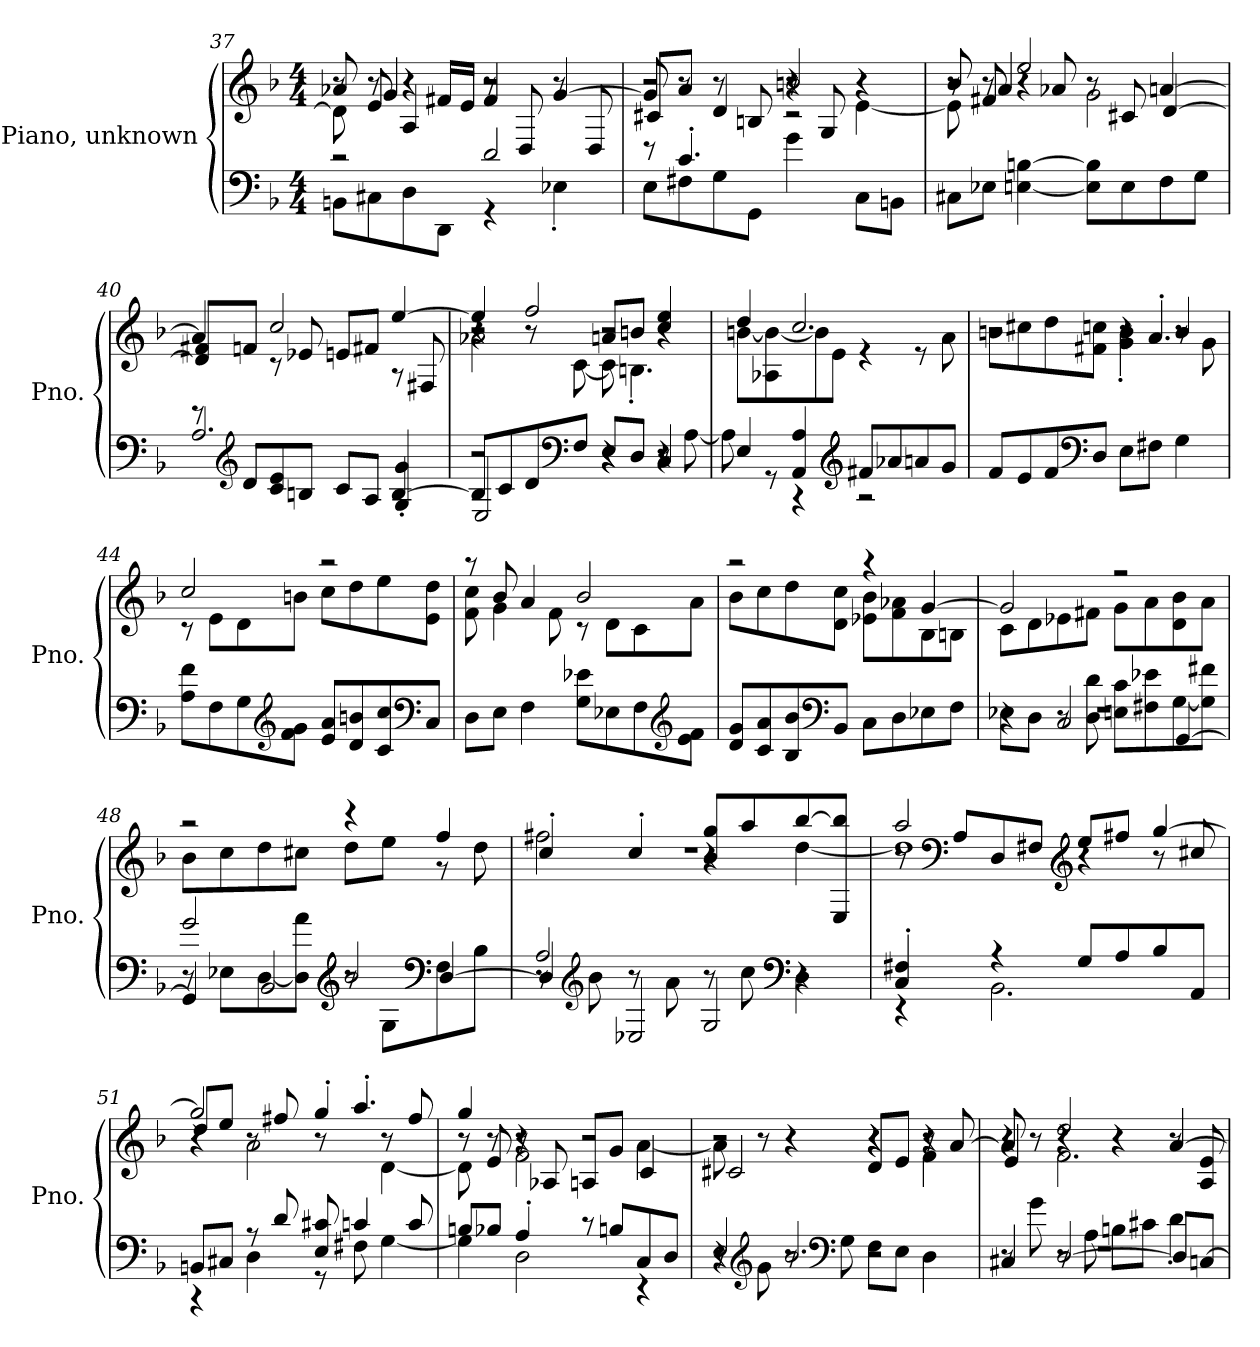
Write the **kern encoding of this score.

**kern	**kern
*part1	*part1
*staff2	*staff1
*I"Piano, unknown	*
*I'Pno.	*
!!LO:LB:g=z
*clefF4	*clefG2
*k[b-]	*k[b-]
*M4/4	*M4/4
=37	=37
*^	*^
*	*	*	*^
2r	8BBn\L	8r	8d\]	8a-X/
.	8C#X\	8e/	8r	4g/
.	8D\	4A/	4r	.
.	8DD\J	.	.	16f#X/LL
.	.	.	.	16e/JJ
2d/	4r	4f#/	2r	8r
.	.	.	.	8D/
.	4E-X'\	[4g/	.	8r
.	.	.	.	8D/
=38	=38	=38	=38	=38
8r	8E\L	8g/]	2r	8c#X/L
4.c'/	8F#X\	8r	.	8a/J
.	8G\	4d/	.	8r
.	8GG\J	.	.	8Bn/
2r	4g\	2bn/	4r	8r
.	.	.	.	8G/
.	8C\L	.	[4e\	4r
.	8BBn\J	.	.	.
*v	*v	*	*	*
=39	=39	=39	=39
8C#X\L	8r	8e\]	8b-/
8E-X\J	8f#X/	8r	4a/
[4En\ [4Bn\	2ee/	4r	.
.	.	.	8a-X/
8E\] 8B\]L	.	2g\	8r
8E\	.	.	8c#X/
8F\	[4an/	.	[4d/
8G\J	.	.	.
*	*	*v	*v
!!LO:PB:g=z
=40	=40	=40
*^	*	*
8r	2.A/	4a/]	8d/] 8f#X/L
*clefG2	*	*	*
8d/L	.	.	8fn/J
8c/ 8e/	.	2cc/	8r
8Bn/J	.	.	8e-X/
8c/L	.	.	8en/L
8A/J	.	.	8f#X/J
[4B/	4G/' 4g/'	[4ee/	8r
.	.	.	8F#X/
=41	=41	=41	=41
*	*^	*^	*^
8B/L]	2r	2E/	4ee/]	2a-X\	2r	4r
8c/	.	.	.	.	.	.
8d/	.	.	2ff/	.	.	8r
*clefF4	*	*	*	*	*	*
8F/J	.	.	.	.	.	[8c\
8E/L	4r	4r	.	2r	8an/L	8c\]
8D/J	.	.	.	.	8bn/J	4.Bn'\
4r	8r	4C/	4r	.	4cc/ 4ee/	.
.	[8A\	.	.	.	.	.
*	*v	*v	*	*	*	*
*	*	*	*v	*v	*v
=42	=42	=42	=42
4E/	8A\]	4dd/	[8bn\L
.	8r	.	8A-X\ 8b\_
4AA/ 4A/	4r	2.cc/	8b\]
.	.	.	8e\J
*clefG2	*	*	*
8f#X/L	2r	.	4r
8a-X/	.	.	.
8an/	.	.	8r
8g/J	.	.	8a\
*v	*v	*	*
!!LO:LB:g=z
=43	=43	=43
*	*	*^
8f/L	2r	8bn\L	2r
8e/	.	8cc#X\	.
8f/	.	8dd\	.
*clefF4	*	*	*
8D/J	.	8f#X\ 8ccn\J	.
8E\L	4r	4g\' 4b\'	8r
8F#X\J	.	.	4.a'/
4G\	4b/	8r	.
.	.	8g\	.
*	*	*v	*v
=44	=44	=44
8A\ 8f\L	2cc/	8r
8F\	.	8e\L
8G\	.	8d\
*clefG2	*	*
8f\ 8g\J	.	8bn\J
8e/ 8a/L	2r	8cc\L
8d/ 8bn/	.	8dd\
8c/ 8cc/	.	8ee\
*clefF4	*	*
8C/J	.	8e\ 8dd\J
=45	=45	=45
8D\L	8r	8f\ 8cc\
8E\J	8b-/	4g\
4F\	4a/	.
.	.	8f\
8G\ 8e-X\L	2b-/	8r
8E-X\	.	8d\L
8F\	.	8c\
*clefG2	*	*
8e-\ 8f\J	.	8a\J
!!LO:LB:g=z	!!
=46	=46	=46
8d/ 8g/L	2r	8b-\L
8c/ 8a/	.	8cc\
8B-/ 8b-/	.	8dd\
*clefF4	*	*
8BB-/J	.	8d\ 8cc\J
8C\L	4r	8e-X\ 8b-\L
8D\	.	8f\ 8a-X\
8E-X\	[4g/	8B-\
8F\J	.	8Bn\J
=47	=47	=47
*^	*	*
*	*^	*	*
1r	8E-X\L	4r	2g/]	8c\L
.	8D\J	.	.	8d\
.	8r	2C/	.	8e-X\
.	8D\ 8d\	.	.	8f#X\J
.	8En\ 8c\L	.	2r	8g\L
.	8F#X\ 8e-X\	.	.	8a\
.	[8G\	[4GG/	.	8d\ 8b-\
.	8G\] 8f#X\J	.	.	8a\J
=48	=48	=48	=48	=48
2g/	8r	4GG/]	2r	8b-\L
.	8E-X\L	.	.	8cc\
.	[8D\	2BB-/	.	8dd\
.	8D\] 8a\J	.	.	8cc#X\J
*clefG2	*	*	*	*
2b-/	8r	.	4r	8dd\L
.	8G\L	.	.	8ee\J
*clefF4	*	*	*	*
.	8F\	[4D/	4ff/	8r
.	8B-\J	.	.	8dd\
!!LO:LB:g=z
=49	=49	=49	=49	=49
*	*	*	*	*^
2A/	8r	4D/]	1r	2ff#X\	4cc'/
*clefG2	*	*	*	*	*
.	8b-\	.	.	.	.
.	8r	2E-X/	.	.	4cc'/
.	8a\	.	.	.	.
2G/	8r	.	.	4r	8b-/ 8gg/L
.	8cc\	.	.	.	8aa/
*clefF4	*	*	*	*	*
.	4D\	4r	.	[4dd\	[8bb-/
.	.	.	.	.	8E/ 8bb-/]J
*	*v	*v	*	*	*
=50	=50	=50	=50	=50
4C/' 4F#X/'	4r	2aa/	1dd]	8r
*	*	*clefF4	*	*
.	.	.	.	8A/L
4r	2.BB-\	.	.	8D/
.	.	.	.	8F#X/J
*	*	*clefG2	*	*
8G/L	.	4r	.	8ee/L
8A/	.	.	.	8ff#X/J
8B-/	.	[4gg/	.	8r
8AA/J	.	.	.	8cc#X/
=51	=51	=51	=51	=51
8BBn/L	4r	2gg/]	4r	8dd/L
8C#X/J	.	.	.	8ee/J
8r	4D\	.	2a\	8r
8d/	.	.	.	8ff#X/
8E/ 8c#X/	8r	8r	.	4gg'/
4cn/	8F#X\	4.aa'/	.	.
.	[4G\	.	[4d\	8r
8c/	.	.	.	8ff#/
!!LO:LB:g=z	!!	!!
=52	=52	=52	=52	=52
8Bn/L	4G\]	4gg/	8d\]	8r
8B-X/J	.	.	8r	8e/
4A'/	2D\	4r	2f\	8r
.	.	.	.	8A-X/
8r	.	2r	.	8An/L
8Bn/L	.	.	.	8g/J
8C/	4r	.	[4a\	4c/
8D/J	.	.	.	.
=53	=53	=53	=53	=53
*	*^	*	*	*
4r	8r	2E/	2r	8a\]	2c#X/
*clefG2	*	*	*	*	*
.	8g\	.	.	8r	.
2.b-/	8r	.	.	4r	.
*clefF4	*	*	*	*	*
.	8G\	.	.	.	.
.	8F\L	2r	4r	4r	8d/L
.	8E\J	.	.	.	8e/J
.	4D\	.	8r	4f\	4r
.	.	.	[8a/	.	.
=54	=54	=54	=54	=54	=54
1r	8r	4C#X/	8a/]	4r	4e/
.	8g\	.	8r	.	.
.	8r	[2D/	4r	2.f\	2dd/
.	8A\	.	.	.	.
.	8Bn\L	.	4r	.	.
.	8c#X\J	.	.	.	.
.	4d'\	8D/L]	[4a/	.	8r
.	.	[8Cn/J	.	.	8A/ 8e/
*v	*v	*v	*	*	*
*	*v	*v	*v
=	=
*-	*-
